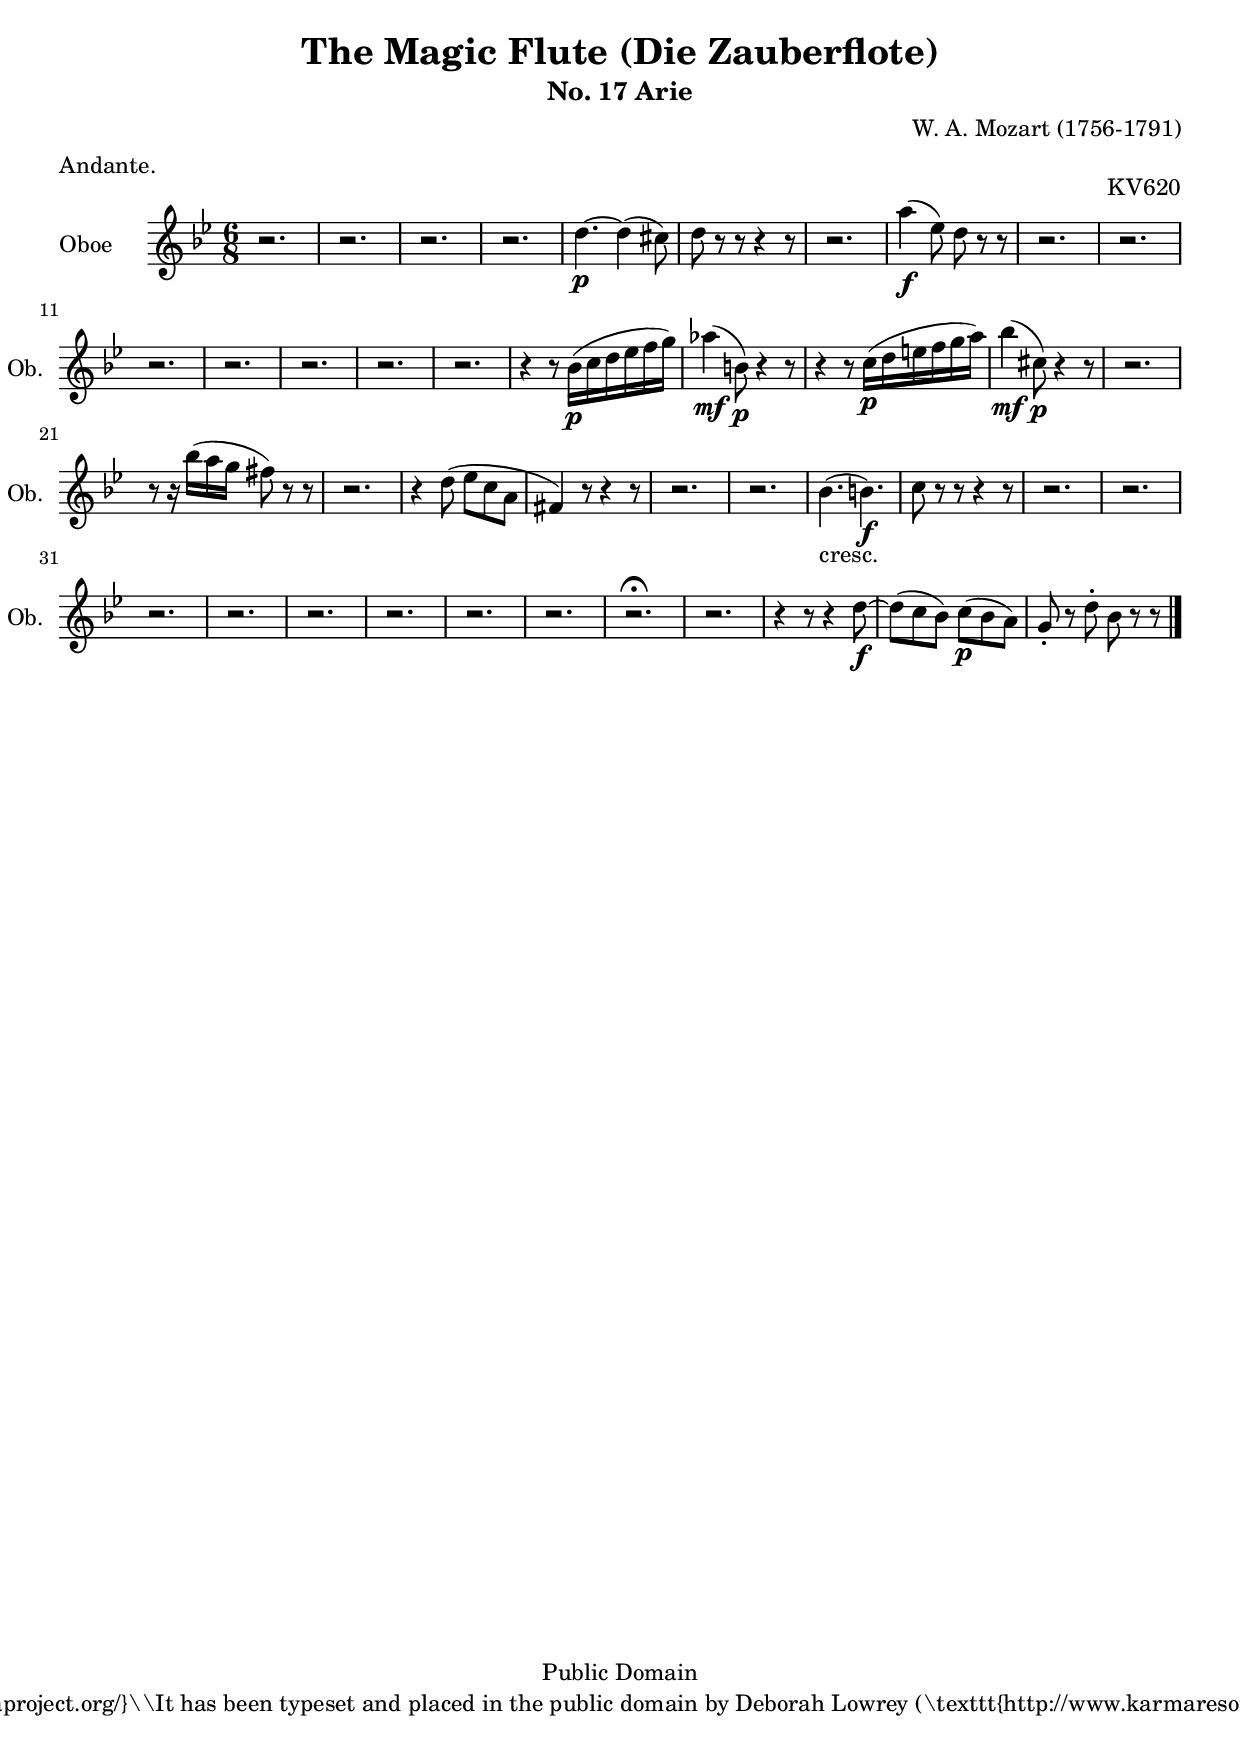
\version "1.5.66"

\include "header.ly"
\version "1.5.66"

oboe = \notes \relative c'' {
	\time 6/8
	\key bes \major
	\clef treble

	r2. | 
	r | 
	r | 
	r |
	d4.\p ~ d4( )cis8 |

	d8 r r r4 r8 |
	r2. |
	a'4\f( )ees8 d r r |
	r2. | 
	r | 
	r |

	r |
	r | 
	r | 
	r |
	r4 r8 bes16\p( c d ees f )g |
% 2
	aes4\mf( )b,8\p r4 r8 |
	r4 r8 c16\p( d e f g )a |
	bes4\mf( )cis,8\p r4 r8 |
	r2. |
	r8 r16 bes'16( a g )fis8 r r |

	r2. |
	r4 d8( ees c a |
	)fis4 r8 r4 r8 |
	r2. | 
	r |
	
	bes4._"cresc."( )b4.\f |
	c8 r r r4 r8 |
	r2. | r | r |
% 3
	r | r | r | r | r |

	r2.^\fermata | r |
	r4 r8 r4 d8\f ~ |
	d( c )bes c\p( bes )a |
	g-. r d'-. bes r r |
}


Global = \notes {s2.*41 \bar "|."}

\score {
\context Staff = oboe {
	\property Staff.midiInstrument = #"oboe"
	\property Staff.instrument = #"    Oboe     "
	\property Staff.instr = #"Ob.  "
	\clef treble
\notes <
	\Global
	\context Voice=one 
		\oboe
>
}
\include "paper.ly"

\midi { \tempo 4=70 }
}